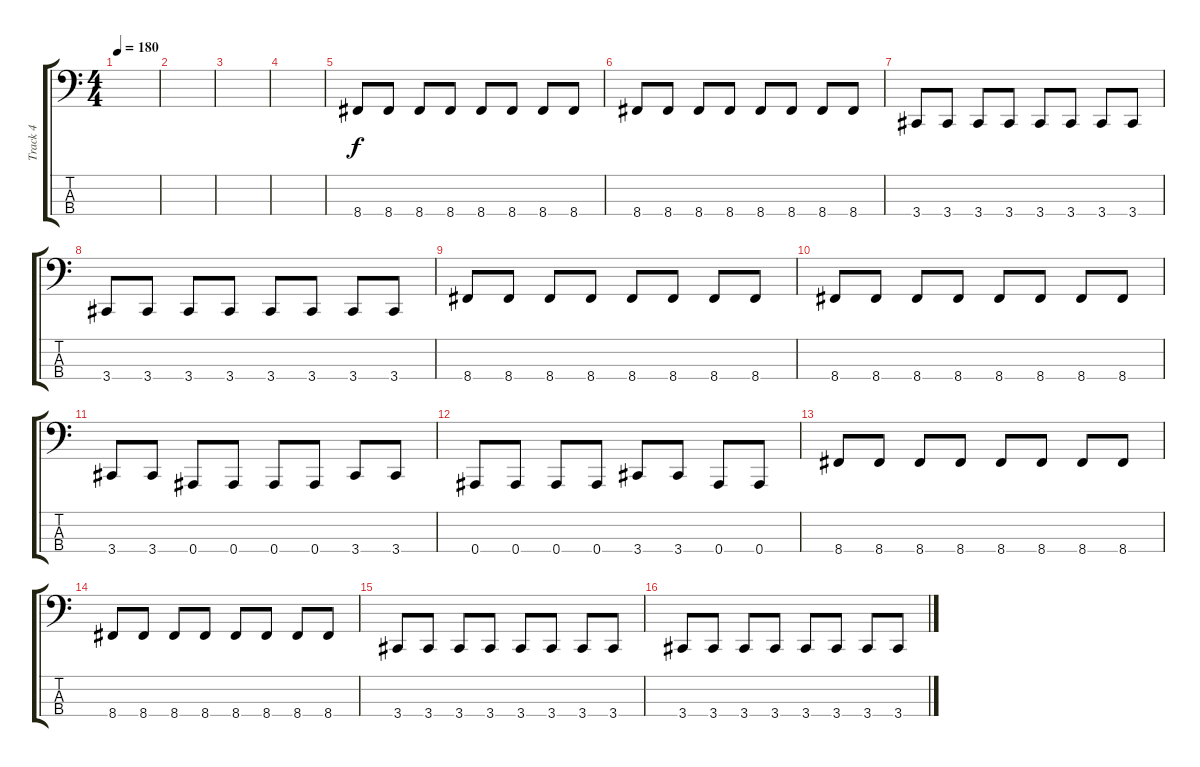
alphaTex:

\track ("Track 4" "Track 4") {instrument electricbasspick}
\staff {score tabs}
\tuning (Eb2 Bb1 F1 Bb0) {hide}
\ts (4 4)
\tempo 180
\clef f4
\ks c
|
|
|
|
8.4.8 8.4.8 8.4.8 8.4.8 8.4.8 8.4.8 8.4.8 8.4.8 |
8.4.8 8.4.8 8.4.8 8.4.8 8.4.8 8.4.8 8.4.8 8.4.8 |
3.4.8 3.4.8 3.4.8 3.4.8 3.4.8 3.4.8 3.4.8 3.4.8 |
3.4.8 3.4.8 3.4.8 3.4.8 3.4.8 3.4.8 3.4.8 3.4.8 |
8.4.8 8.4.8 8.4.8 8.4.8 8.4.8 8.4.8 8.4.8 8.4.8 |
8.4.8 8.4.8 8.4.8 8.4.8 8.4.8 8.4.8 8.4.8 8.4.8 |
3.4.8 3.4.8 0.4.8 0.4.8 0.4.8 0.4.8 3.4.8 3.4.8 |
0.4.8 0.4.8 0.4.8 0.4.8 3.4.8 3.4.8 0.4.8 0.4.8 |
8.4.8 8.4.8 8.4.8 8.4.8 8.4.8 8.4.8 8.4.8 8.4.8 |
8.4.8 8.4.8 8.4.8 8.4.8 8.4.8 8.4.8 8.4.8 8.4.8 |
3.4.8 3.4.8 3.4.8 3.4.8 3.4.8 3.4.8 3.4.8 3.4.8 |
3.4.8 3.4.8 3.4.8 3.4.8 3.4.8 3.4.8 3.4.8 3.4.8
